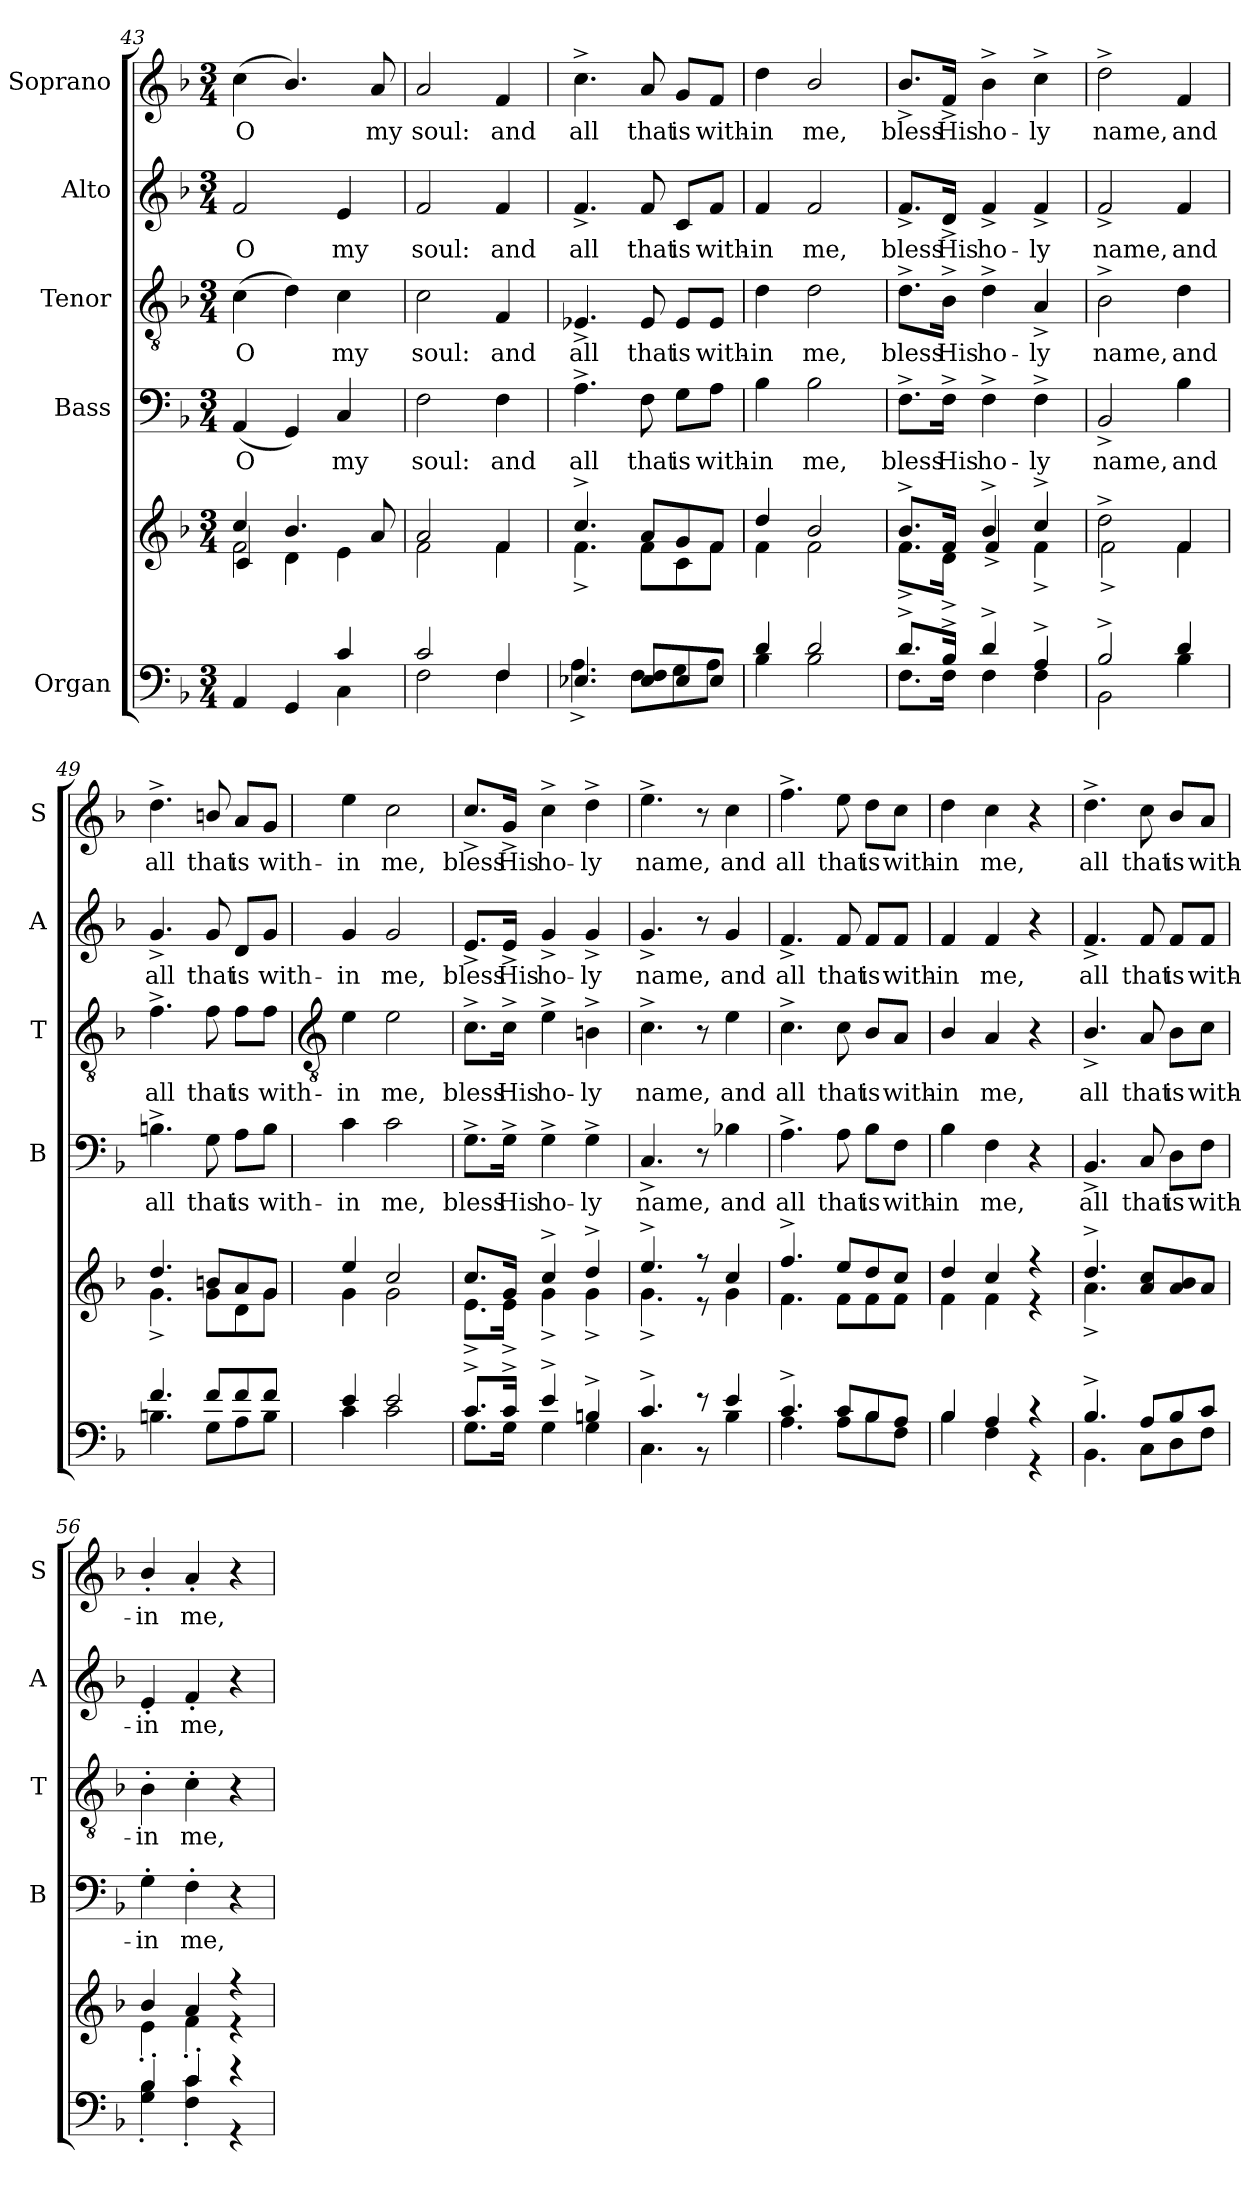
**kern	**kern	**kern	**text	**kern	**text	**kern	**text	**kern	**text
*part5	*part5	*part4	*part4	*part3	*part3	*part2	*part2	*part1	*part1
*staff6	*staff5	*staff4	*staff4	*staff3	*staff3	*staff2	*staff2	*staff1	*staff1
*I"Organ	*	*I"Bass	*	*I"Tenor	*	*I"Alto	*	*I"Soprano	*
*	*	*I'B	*	*I'T	*	*I'A	*	*I'S	*
*clefF4	*clefG2	*clefF4	*	*clefGv2	*	*clefG2	*	*clefG2	*
*k[b-]	*k[b-]	*k[b-]	*	*k[b-]	*	*k[b-]	*	*k[b-]	*
*F:	*F:	*F:	*	*F:	*	*F:	*	*F:	*
*M3/4	*M3/4	*M3/4	*	*M3/4	*	*M3/4	*	*M3/4	*
=43	=43	=43	=43	=43	=43	=43	=43	=43	=43
*^	*^	*	*	*	*	*	*	*	*
*	*	*	*^	*	*	*	*	*	*	*	*
!	!	!	!	!	!	!LO:LY:b	!	!LO:LY:b	!	!LO:LY:b	!	!LO:LY:b
2ryy	4AA	4cc/	2f\	4c/	(<4AA	O	(>4c	O	2f	O	(<4cc	O
.	4GG	4.b-/	.	4d\	4GG)	.	4d)	.	.	.	4.b-/)	.
!	!	!	!	!	!	!LO:LY:b	!	!LO:LY:b	!	!LO:LY:b	!	!
4c	4C\	.	4e\	4ryy	4C	my	4c	my	4e	my	.	.
!	!	!	!	!	!	!	!	!	!	!	!	!LO:LY:b
.	.	8a	.	.	.	.	.	.	.	.	8a	my
*	*	*	*v	*v	*	*	*	*	*	*	*	*
=44	=44	=44	=44	=44	=44	=44	=44	=44	=44	=44	=44
!	!	!	!	!	!LO:LY:b	!	!LO:LY:b	!	!LO:LY:b	!	!LO:LY:b
2c	2F	2a	2f	2F	soul:	2c	soul:	2f	soul:	2a	soul:
!	!	!	!	!	!LO:LY:b	!	!LO:LY:b	!	!LO:LY:b	!	!LO:LY:b
4F	4F	4f	4f	4F	and	4F	and	4f	and	4f	and
=45	=45	=45	=45	=45	=45	=45	=45	=45	=45	=45	=45
!	!	!	!	!	!LO:LY:b	!	!LO:LY:b	!	!LO:LY:b	!	!LO:LY:b
4.E-X	4.A^	4.cc^	4.f^\	4.A^	all	4.E-X^	all	4.f^	all	4.cc^	all
!	!	!	!	!	!LO:LY:b	!	!LO:LY:b	!	!LO:LY:b	!	!LO:LY:b
8E- 8FL	8FL	8aL	8fL	8F	that	8E-	that	8f	that	8a	that
!	!	!	!	!	!LO:LY:b	!	!LO:LY:b	!	!LO:LY:b	!	!LO:LY:b
8E-	8G	8g	8c	8G\L	is	8E-/L	is	8c/L	is	8g/L	is
!	!	!	!	!	!LO:LY:b	!	!LO:LY:b	!	!LO:LY:b	!	!LO:LY:b
8E-J	8AJ	8fJ	8fJ	8A\J	with-	8E-/J	with-	8f/J	with-	8f/J	with-
=46	=46	=46	=46	=46	=46	=46	=46	=46	=46	=46	=46
!	!	!	!	!	!LO:LY:b	!	!LO:LY:b	!	!LO:LY:b	!	!LO:LY:b
4d	4B-	4dd	4f\	4B-	-in	4d	-in	4f	-in	4dd	-in
!	!	!	!	!	!LO:LY:b	!	!LO:LY:b	!	!LO:LY:b	!	!LO:LY:b
2d	2B-	2b-/	2f	2B-	me,	2d	me,	2f	me,	2b-/	me,
=47	=47	=47	=47	=47	=47	=47	=47	=47	=47	=47	=47
!	!	!	!	!	!LO:LY:b	!	!LO:LY:b	!	!LO:LY:b	!	!LO:LY:b
8.d^L	8.FL	8.b-^L	8.f^L	8.F^\L	bless	8.d^\L	bless	8.f^/L	bless	8.b-^/L	bless
!	!	!	!	!	!LO:LY:b	!	!LO:LY:b	!	!LO:LY:b	!	!LO:LY:b
16B-^J	16FJ	16fJ	16d^J	16F^\Jk	His	16B-^\Jk	His	16d^/Jk	His	16f^/Jk	His
!	!	!	!	!	!LO:LY:b	!	!LO:LY:b	!	!LO:LY:b	!	!LO:LY:b
4d^	4F	4b-^/	4f^/	4F^	ho-	4d^	ho-	4f^	ho-	4b-^	ho-
!	!	!	!	!	!LO:LY:b	!	!LO:LY:b	!	!LO:LY:b	!	!LO:LY:b
4A^	4F	4cc^/	4f^	4F^	-ly	4A^	-ly	4f^	-ly	4cc^	-ly
=48	=48	=48	=48	=48	=48	=48	=48	=48	=48	=48	=48
!	!	!	!	!	!LO:LY:b	!	!LO:LY:b	!	!LO:LY:b	!	!LO:LY:b
2B-^	2BB-\	2dd^\	2f^\	2BB-^	name,	2B-^	name,	2f^	name,	2dd^	name,
!	!	!	!	!	!LO:LY:b	!	!LO:LY:b	!	!LO:LY:b	!	!LO:LY:b
4d	4B-	4f	4f	4B-	and	4d	and	4f	and	4f	and
=49	=49	=49	=49	=49	=49	=49	=49	=49	=49	=49	=49
!	!	!	!	!	!LO:LY:b	!	!LO:LY:b	!	!LO:LY:b	!	!LO:LY:b
4.f	4.Bn	4.dd	4.g^\	4.Bn^	all	4.f^	all	4.g^	all	4.dd^	all
!	!	!	!	!	!LO:LY:b	!	!LO:LY:b	!	!LO:LY:b	!	!LO:LY:b
8fL	8GL	8bnL	8gL	8G	that	8f	that	8g	that	8bn/	that
!	!	!	!	!	!LO:LY:b	!	!LO:LY:b	!	!LO:LY:b	!	!LO:LY:b
8f	8A	8a	8d	8A\L	is	8f\L	is	8d/L	is	8a/L	is
!	!	!	!	!	!LO:LY:b	!	!LO:LY:b	!	!LO:LY:b	!	!LO:LY:b
8fJ	8BJ	8gJ	8gJ	8B\J	with-	8f\J	with-	8g/J	with-	8g/J	with-
!!LO:LB:g=z
=50	=50	=50	=50	=50	=50	=50	=50	=50	=50	=50	=50
*	*	*	*	*	*	*clefGv2	*	*	*	*	*
!	!	!	!	!	!LO:LY:b	!	!LO:LY:b	!	!LO:LY:b	!	!LO:LY:b
4e	4c	4ee	4g\	4c	-in	4e	-in	4g	-in	4ee	-in
!	!	!	!	!	!LO:LY:b	!	!LO:LY:b	!	!LO:LY:b	!	!LO:LY:b
2e	2c	2cc	2g\	2c	me,	2e	me,	2g	me,	2cc	me,
=51	=51	=51	=51	=51	=51	=51	=51	=51	=51	=51	=51
!	!	!	!	!	!LO:LY:b	!	!LO:LY:b	!	!LO:LY:b	!	!LO:LY:b
8.c^L	8.GL	8.ccL	8.e^L	8.G^\L	bless	8.c^\L	bless	8.e^/L	bless	8.cc^/L	bless
!	!	!	!	!	!LO:LY:b	!	!LO:LY:b	!	!LO:LY:b	!	!LO:LY:b
16c^J	16GJ	16gJ	16e^J	16G^\Jk	His	16c^\Jk	His	16e^/Jk	His	16g^/Jk	His
!	!	!	!	!	!LO:LY:b	!	!LO:LY:b	!	!LO:LY:b	!	!LO:LY:b
4e^	4G	4cc^/	4g^	4G^	ho-	4e^	ho-	4g^	ho-	4cc^	ho-
!	!	!	!	!	!LO:LY:b	!	!LO:LY:b	!	!LO:LY:b	!	!LO:LY:b
4Bn^	4G	4dd^/	4g^	4G^	-ly	4Bn^	-ly	4g^	-ly	4dd^	-ly
=52	=52	=52	=52	=52	=52	=52	=52	=52	=52	=52	=52
!	!	!	!	!	!LO:LY:b	!	!LO:LY:b	!	!LO:LY:b	!	!LO:LY:b
4.c^	4.C\	4.ee^	4.g^\	4.C^	name,	4.c^	name,	4.g^	name,	4.ee^	name,
8r	8r	8r	8r	8r	.	8r	.	8r	.	8r	.
!	!	!	!	!	!LO:LY:b	!	!LO:LY:b	!	!LO:LY:b	!	!LO:LY:b
4e	4B-	4cc	4g\	4B-X	and	4e	and	4g	and	4cc	and
=53	=53	=53	=53	=53	=53	=53	=53	=53	=53	=53	=53
!	!	!	!	!	!LO:LY:b	!	!LO:LY:b	!	!LO:LY:b	!	!LO:LY:b
4.c^	4.A	4.ff^	4.f\	4.A^	all	4.c^	all	4.f^	all	4.ff^	all
!	!	!	!	!	!LO:LY:b	!	!LO:LY:b	!	!LO:LY:b	!	!LO:LY:b
8cL	8AL	8ee/L	8fL	8A	that	8c	that	8f	that	8ee	that
!	!	!	!	!	!LO:LY:b	!	!LO:LY:b	!	!LO:LY:b	!	!LO:LY:b
8B-	8B-	8dd/	8f	8B-\L	is	8B-/L	is	8f/L	is	8dd\L	is
!	!	!	!	!	!LO:LY:b	!	!LO:LY:b	!	!LO:LY:b	!	!LO:LY:b
8AJ	8FJ	8cc/J	8fJ	8F\J	with-	8A/J	with-	8f/J	with-	8cc\J	with-
=54	=54	=54	=54	=54	=54	=54	=54	=54	=54	=54	=54
!	!	!	!	!	!LO:LY:b	!	!LO:LY:b	!	!LO:LY:b	!	!LO:LY:b
4B-	4B-	4dd/	4f	4B-	-in	4B-/	-in	4f	-in	4dd	-in
!	!	!	!	!	!LO:LY:b	!	!LO:LY:b	!	!LO:LY:b	!	!LO:LY:b
4A	4F	4cc/	4f	4F	me,	4A	me,	4f	me,	4cc	me,
4r	4r	4r	4r	4r	.	4r	.	4r	.	4r	.
=55	=55	=55	=55	=55	=55	=55	=55	=55	=55	=55	=55
!	!	!	!	!	!LO:LY:b	!	!LO:LY:b	!	!LO:LY:b	!	!LO:LY:b
4.B-^	4.BB-\	4.dd^	4.a^\	4.BB-^	all	4.B-^/	all	4.f^	all	4.dd^	all
!	!	!	!	!	!LO:LY:b	!	!LO:LY:b	!	!LO:LY:b	!	!LO:LY:b
8AL	8CL	8ryy	8a/ 8cc/L	8C	that	8A	that	8f	that	8cc	that
!	!	!	!	!	!LO:LY:b	!	!LO:LY:b	!	!LO:LY:b	!	!LO:LY:b
8B-	8D	4ryy	8a/ 8b-/	8D\L	is	8B-\L	is	8f/L	is	8b-/L	is
!	!	!	!	!	!LO:LY:b	!	!LO:LY:b	!	!LO:LY:b	!	!LO:LY:b
8cJ	8FJ	.	8aJ	8F\J	with-	8c\J	with-	8f/J	with-	8a/J	with-
=56	=56	=56	=56	=56	=56	=56	=56	=56	=56	=56	=56
!	!	!	!	!	!LO:LY:b	!	!LO:LY:b	!	!LO:LY:b	!	!LO:LY:b
4B-'	4G' 4B-'	4b-/	4e'	4G'	-in	4B-'	-in	4e'	-in	4b-'/	-in
!	!	!	!	!	!LO:LY:b	!	!LO:LY:b	!	!LO:LY:b	!	!LO:LY:b
4c'	4F' 4c'	4a	4f'	4F'	me,	4c'	me,	4f'	me,	4a'	me,
4r	4r	4r	4r	4r	.	4r	.	4r	.	4r	.
*v	*v	*	*	*	*	*	*	*	*	*	*
*	*v	*v	*	*	*	*	*	*	*	*
=	=	=	=	=	=	=	=	=	=
*-	*-	*-	*-	*-	*-	*-	*-	*-	*-
